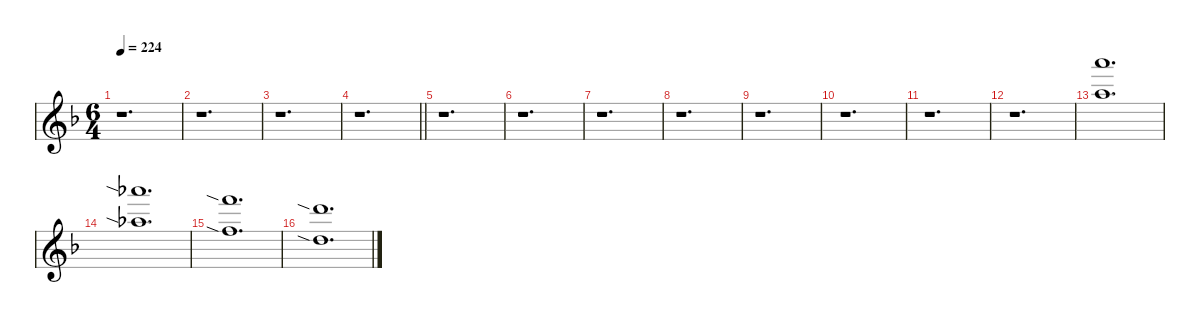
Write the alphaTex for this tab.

\hideDynamics
\bracketExtendMode nobrackets
\singleTrackTrackNamePolicy hidden
\multiTrackTrackNamePolicy hidden
\firstSystemTrackNameMode fullname
\firstSystemTrackNameOrientation horizontal
\otherSystemsTrackNameOrientation horizontal
\track ("Keyboards" "S-Gt") {defaultSystemsLayout 8 instrument stringensemble1}
\staff {score}
\tuning (E4 B3 G3 D3 A2 D2)
\displaytranspose 12
\ts (6 4)
\tempo 224
\clef g2
\ks dminor
r.1{d dy f beam Down} |
r.1{d beam Down} |
r.1{d beam Down} |
\barLineRight lightlight
r.1{d beam Down} |
r.1{d beam Down} |
r.1{d beam Down} |
r.1{d beam Down} |
r.1{d beam Down} |
r.1{d beam Down} |
r.1{d beam Down} |
r.1{d beam Down} |
r.1{d beam Down} |
(17.1{acc forcenatural} 14.3{acc forcenatural}).1{d beam Down} |
(16.1{sia acc b} 13.3{sia acc b}).1{d beam Down} |
(13.1{sia acc forcenatural} 10.3{sia acc forcenatural}).1{d beam Down} |
(10.1{sia acc forcenatural} 7.3{sia acc forcenatural}).1{d beam Down}
